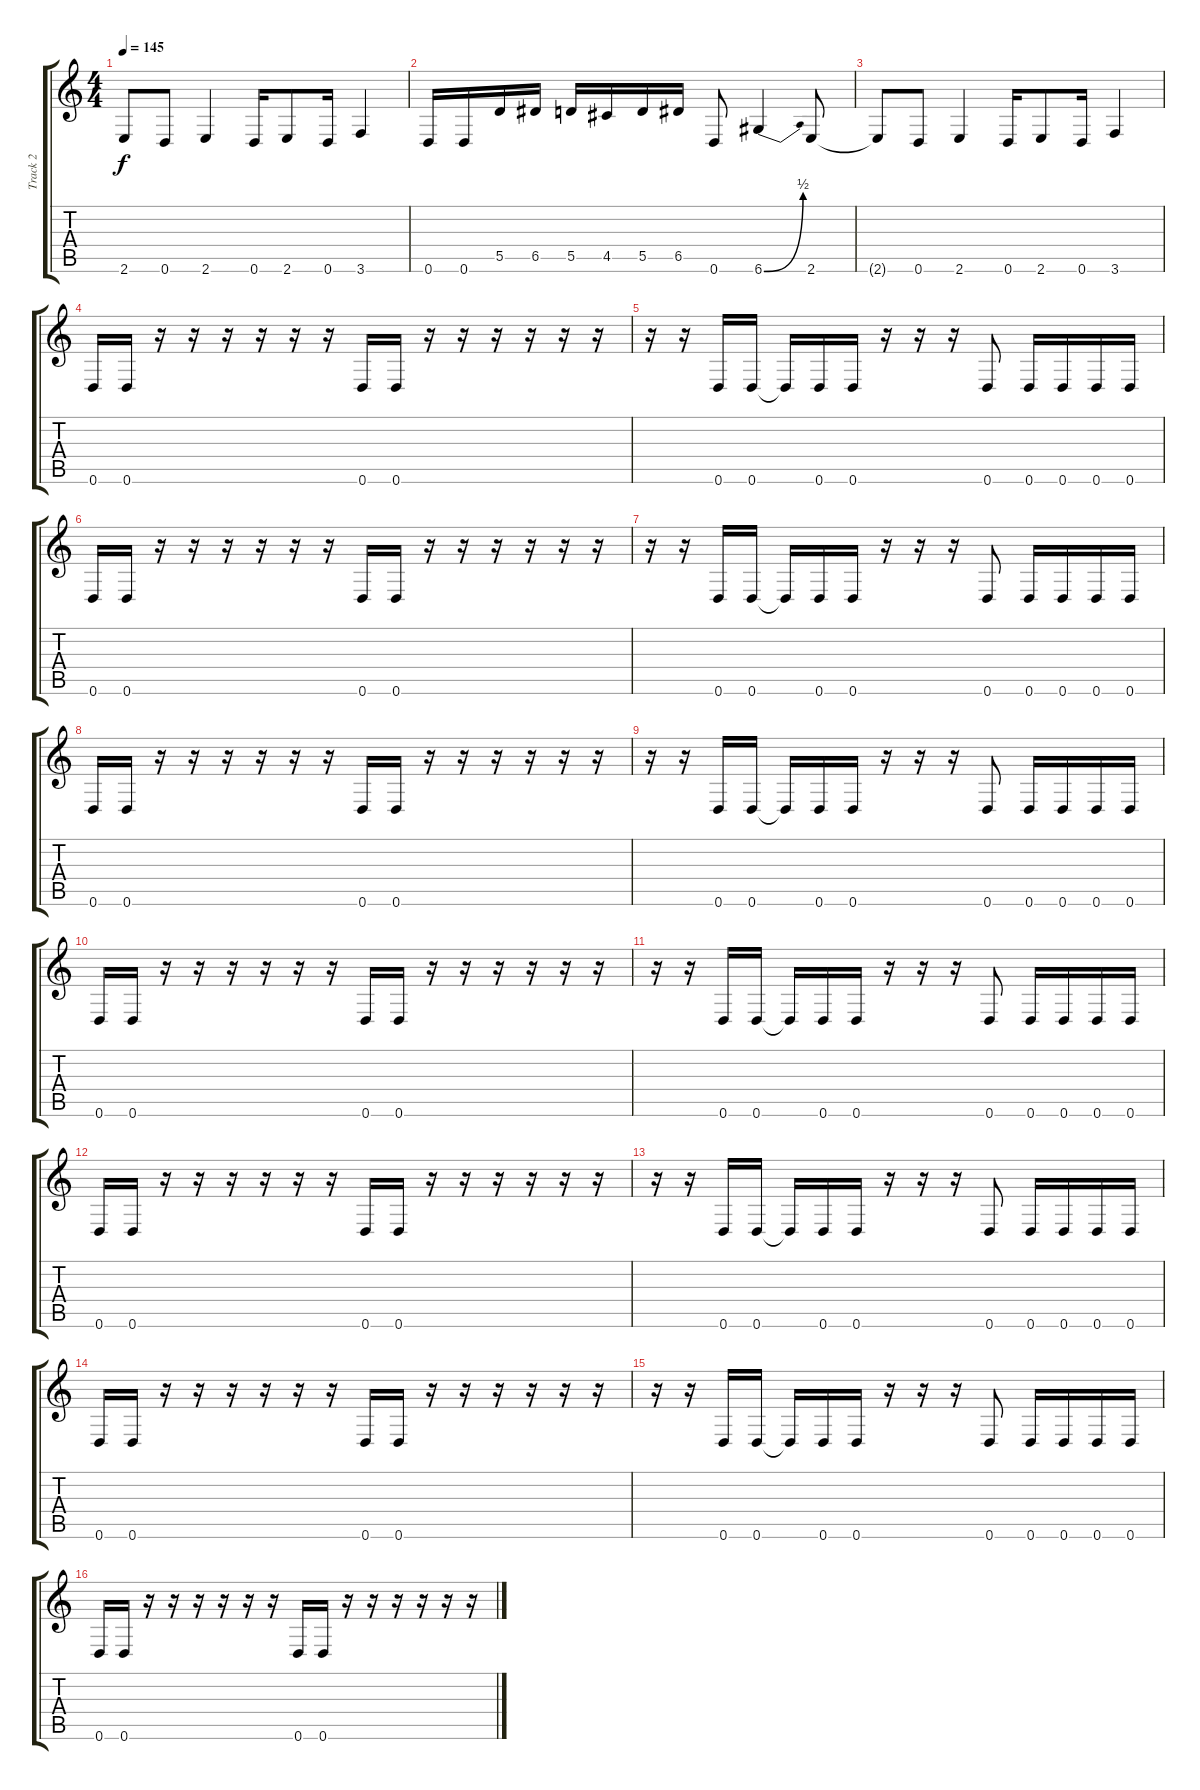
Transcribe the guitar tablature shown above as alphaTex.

\track ("Track 2" "Track 2") {instrument distortionguitar}
\staff {score tabs}
\tuning (E4 B3 G3 D3 A2 D2) {hide}
\ts (4 4)
\tempo 145
\clef g2
\ks c
2.6{t}.8{dy f} 0.6.8 2.6.4 0.6.16 2.6.8 0.6.16 3.6.4 |
0.6.16 0.6.16 5.5.16 6.5.16 5.5.16 4.5.16 5.5.16 6.5.16 0.6.8 6.6{be (bend 0 0 60 2)}.4 2.6.8 |
2.6{t}.8 0.6.8 2.6.4 0.6.16 2.6.8 0.6.16 3.6.4 |
0.6.16 0.6.16 r.16 r.16 r.16 r.16 r.16 r.16 0.6.16 0.6.16 r.16 r.16 r.16 r.16 r.16 r.16 |
r.16 r.16 0.6.16 0.6.16 0.6{t}.16 0.6.16 0.6.16 r.16 r.16 r.16 0.6.8 0.6.16 0.6.16 0.6.16 0.6.16 |
0.6.16 0.6.16 r.16 r.16 r.16 r.16 r.16 r.16 0.6.16 0.6.16 r.16 r.16 r.16 r.16 r.16 r.16 |
r.16 r.16 0.6.16 0.6.16 0.6{t}.16 0.6.16 0.6.16 r.16 r.16 r.16 0.6.8 0.6.16 0.6.16 0.6.16 0.6.16 |
0.6.16 0.6.16 r.16 r.16 r.16 r.16 r.16 r.16 0.6.16 0.6.16 r.16 r.16 r.16 r.16 r.16 r.16 |
r.16 r.16 0.6.16 0.6.16 0.6{t}.16 0.6.16 0.6.16 r.16 r.16 r.16 0.6.8 0.6.16 0.6.16 0.6.16 0.6.16 |
0.6.16 0.6.16 r.16 r.16 r.16 r.16 r.16 r.16 0.6.16 0.6.16 r.16 r.16 r.16 r.16 r.16 r.16 |
r.16 r.16 0.6.16 0.6.16 0.6{t}.16 0.6.16 0.6.16 r.16 r.16 r.16 0.6.8 0.6.16 0.6.16 0.6.16 0.6.16 |
0.6.16 0.6.16 r.16 r.16 r.16 r.16 r.16 r.16 0.6.16 0.6.16 r.16 r.16 r.16 r.16 r.16 r.16 |
r.16 r.16 0.6.16 0.6.16 0.6{t}.16 0.6.16 0.6.16 r.16 r.16 r.16 0.6.8 0.6.16 0.6.16 0.6.16 0.6.16 |
0.6.16 0.6.16 r.16 r.16 r.16 r.16 r.16 r.16 0.6.16 0.6.16 r.16 r.16 r.16 r.16 r.16 r.16 |
r.16 r.16 0.6.16 0.6.16 0.6{t}.16 0.6.16 0.6.16 r.16 r.16 r.16 0.6.8 0.6.16 0.6.16 0.6.16 0.6.16 |
0.6.16 0.6.16 r.16 r.16 r.16 r.16 r.16 r.16 0.6.16 0.6.16 r.16 r.16 r.16 r.16 r.16 r.16
